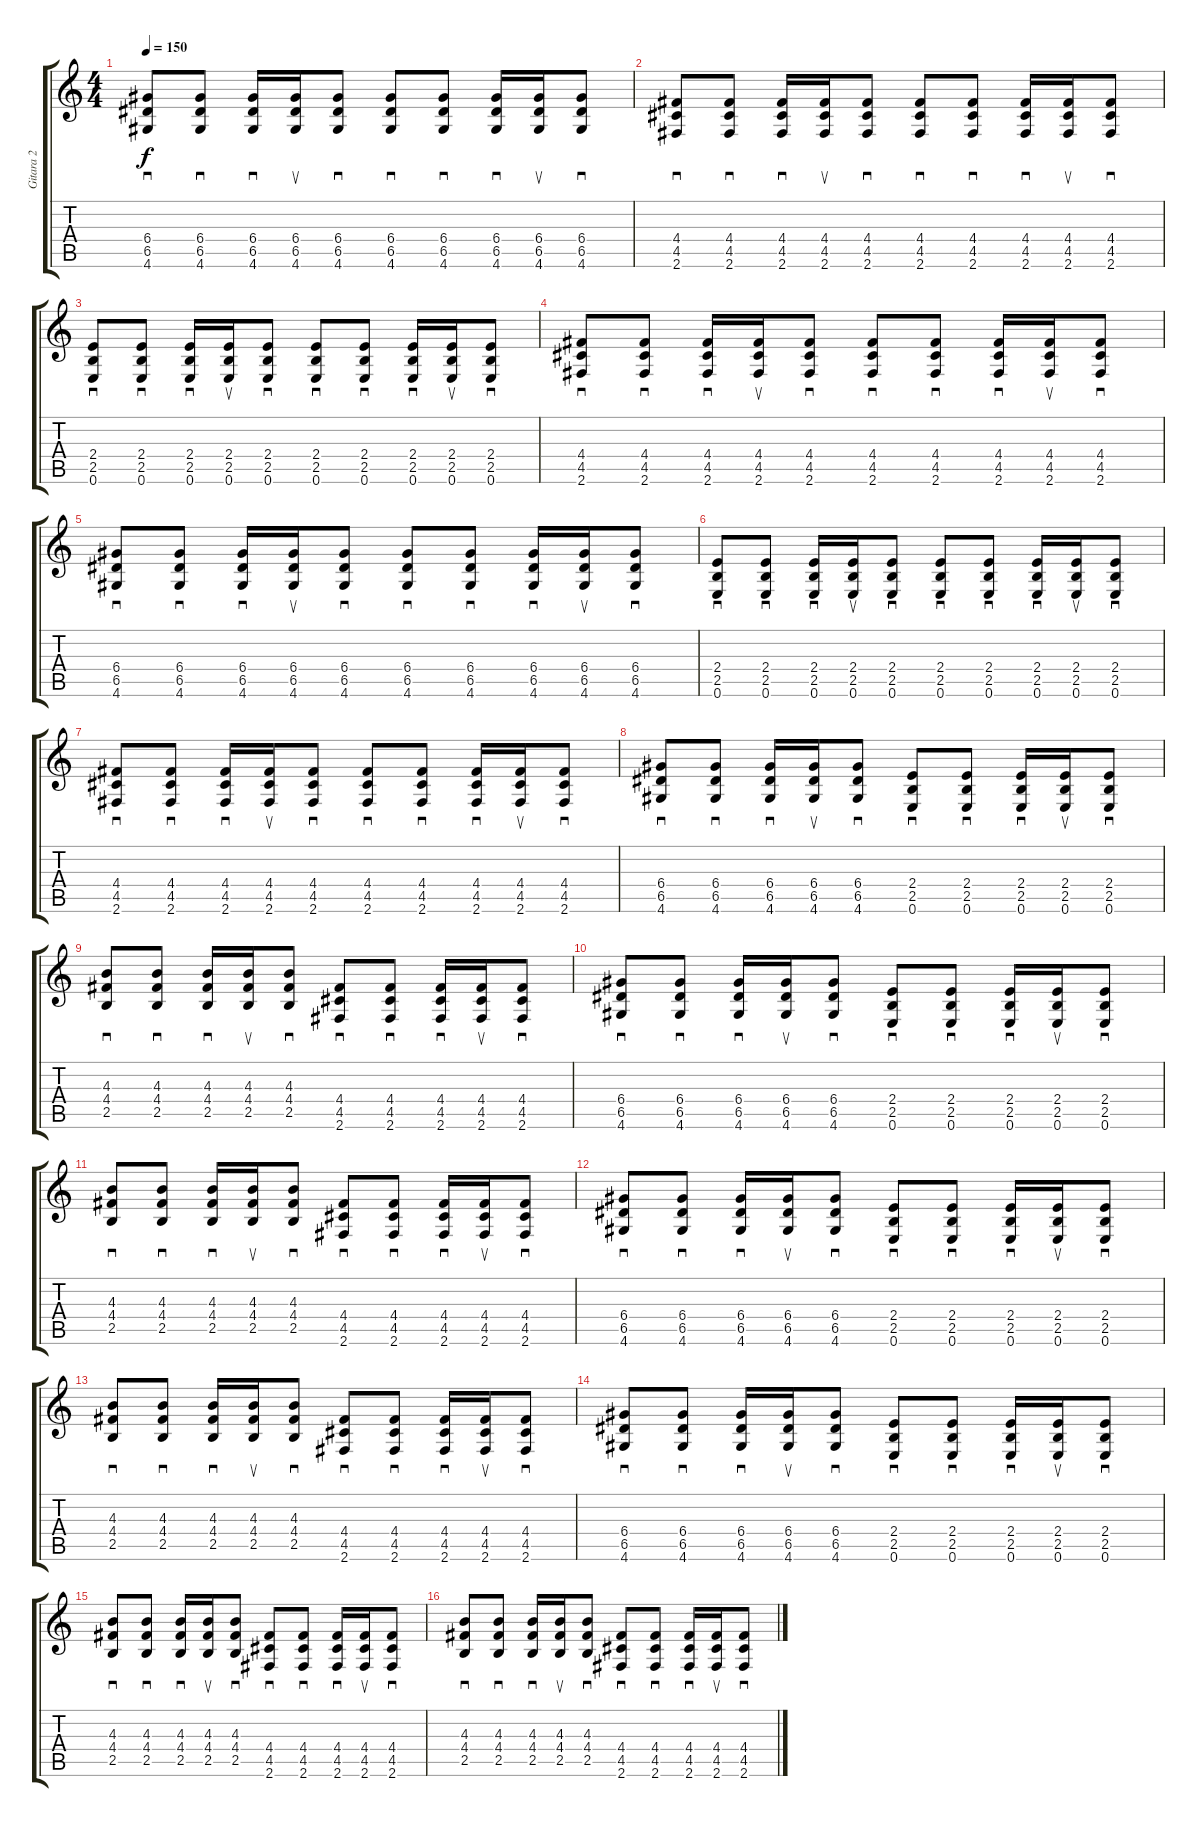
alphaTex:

\track ("Gitara 2" "Gitara 2") {instrument distortionguitar}
\staff {score tabs}
\tuning (E4 B3 G3 D3 A2 E2) {hide}
\ts (4 4)
\tempo 150
\clef g2
\ks c
(6.4 6.5 4.6).8{sd dy f} (6.4 6.5 4.6).8{sd} (6.4 6.5 4.6).16{sd} (6.4 6.5 4.6).16{su} (6.4 6.5 4.6).8{sd} (6.4 6.5 4.6).8{sd} (6.4 6.5 4.6).8{sd} (6.4 6.5 4.6).16{sd} (6.4 6.5 4.6).16{su} (6.4 6.5 4.6).8{sd} |
(4.4 4.5 2.6).8{sd} (4.4 4.5 2.6).8{sd} (4.4 4.5 2.6).16{sd} (4.4 4.5 2.6).16{su} (4.4 4.5 2.6).8{sd} (4.4 4.5 2.6).8{sd} (4.4 4.5 2.6).8{sd} (4.4 4.5 2.6).16{sd} (4.4 4.5 2.6).16{su} (4.4 4.5 2.6).8{sd} |
(2.4 2.5 0.6).8{sd} (2.4 2.5 0.6).8{sd} (2.4 2.5 0.6).16{sd} (2.4 2.5 0.6).16{su} (2.4 2.5 0.6).8{sd} (2.4 2.5 0.6).8{sd} (2.4 2.5 0.6).8{sd} (2.4 2.5 0.6).16{sd} (2.4 2.5 0.6).16{su} (2.4 2.5 0.6).8{sd} |
(4.4 4.5 2.6).8{sd} (4.4 4.5 2.6).8{sd} (4.4 4.5 2.6).16{sd} (4.4 4.5 2.6).16{su} (4.4 4.5 2.6).8{sd} (4.4 4.5 2.6).8{sd} (4.4 4.5 2.6).8{sd} (4.4 4.5 2.6).16{sd} (4.4 4.5 2.6).16{su} (4.4 4.5 2.6).8{sd} |
(6.4 6.5 4.6).8{sd} (6.4 6.5 4.6).8{sd} (6.4 6.5 4.6).16{sd} (6.4 6.5 4.6).16{su} (6.4 6.5 4.6).8{sd} (6.4 6.5 4.6).8{sd} (6.4 6.5 4.6).8{sd} (6.4 6.5 4.6).16{sd} (6.4 6.5 4.6).16{su} (6.4 6.5 4.6).8{sd} |
(2.4 2.5 0.6).8{sd} (2.4 2.5 0.6).8{sd} (2.4 2.5 0.6).16{sd} (2.4 2.5 0.6).16{su} (2.4 2.5 0.6).8{sd} (2.4 2.5 0.6).8{sd} (2.4 2.5 0.6).8{sd} (2.4 2.5 0.6).16{sd} (2.4 2.5 0.6).16{su} (2.4 2.5 0.6).8{sd} |
(4.4 4.5 2.6).8{sd} (4.4 4.5 2.6).8{sd} (4.4 4.5 2.6).16{sd} (4.4 4.5 2.6).16{su} (4.4 4.5 2.6).8{sd} (4.4 4.5 2.6).8{sd} (4.4 4.5 2.6).8{sd} (4.4 4.5 2.6).16{sd} (4.4 4.5 2.6).16{su} (4.4 4.5 2.6).8{sd} |
(6.4 6.5 4.6).8{sd} (6.4 6.5 4.6).8{sd} (6.4 6.5 4.6).16{sd} (6.4 6.5 4.6).16{su} (6.4 6.5 4.6).8{sd} (2.4 2.5 0.6).8{sd} (2.4 2.5 0.6).8{sd} (2.4 2.5 0.6).16{sd} (2.4 2.5 0.6).16{su} (2.4 2.5 0.6).8{sd} |
(4.3 4.4 2.5).8{sd} (4.3 4.4 2.5).8{sd} (4.3 4.4 2.5).16{sd} (4.3 4.4 2.5).16{su} (4.3 4.4 2.5).8{sd} (4.4 4.5 2.6).8{sd} (4.4 4.5 2.6).8{sd} (4.4 4.5 2.6).16{sd} (4.4 4.5 2.6).16{su} (4.4 4.5 2.6).8{sd} |
(6.4 6.5 4.6).8{sd} (6.4 6.5 4.6).8{sd} (6.4 6.5 4.6).16{sd} (6.4 6.5 4.6).16{su} (6.4 6.5 4.6).8{sd} (2.4 2.5 0.6).8{sd} (2.4 2.5 0.6).8{sd} (2.4 2.5 0.6).16{sd} (2.4 2.5 0.6).16{su} (2.4 2.5 0.6).8{sd} |
(4.3 4.4 2.5).8{sd} (4.3 4.4 2.5).8{sd} (4.3 4.4 2.5).16{sd} (4.3 4.4 2.5).16{su} (4.3 4.4 2.5).8{sd} (4.4 4.5 2.6).8{sd} (4.4 4.5 2.6).8{sd} (4.4 4.5 2.6).16{sd} (4.4 4.5 2.6).16{su} (4.4 4.5 2.6).8{sd} |
(6.4 6.5 4.6).8{sd} (6.4 6.5 4.6).8{sd} (6.4 6.5 4.6).16{sd} (6.4 6.5 4.6).16{su} (6.4 6.5 4.6).8{sd} (2.4 2.5 0.6).8{sd} (2.4 2.5 0.6).8{sd} (2.4 2.5 0.6).16{sd} (2.4 2.5 0.6).16{su} (2.4 2.5 0.6).8{sd} |
(4.3 4.4 2.5).8{sd} (4.3 4.4 2.5).8{sd} (4.3 4.4 2.5).16{sd} (4.3 4.4 2.5).16{su} (4.3 4.4 2.5).8{sd} (4.4 4.5 2.6).8{sd} (4.4 4.5 2.6).8{sd} (4.4 4.5 2.6).16{sd} (4.4 4.5 2.6).16{su} (4.4 4.5 2.6).8{sd} |
(6.4 6.5 4.6).8{sd} (6.4 6.5 4.6).8{sd} (6.4 6.5 4.6).16{sd} (6.4 6.5 4.6).16{su} (6.4 6.5 4.6).8{sd} (2.4 2.5 0.6).8{sd} (2.4 2.5 0.6).8{sd} (2.4 2.5 0.6).16{sd} (2.4 2.5 0.6).16{su} (2.4 2.5 0.6).8{sd} |
(4.3 4.4 2.5).8{sd} (4.3 4.4 2.5).8{sd} (4.3 4.4 2.5).16{sd} (4.3 4.4 2.5).16{su} (4.3 4.4 2.5).8{sd} (4.4 4.5 2.6).8{sd} (4.4 4.5 2.6).8{sd} (4.4 4.5 2.6).16{sd} (4.4 4.5 2.6).16{su} (4.4 4.5 2.6).8{sd} |
(4.3 4.4 2.5).8{sd} (4.3 4.4 2.5).8{sd} (4.3 4.4 2.5).16{sd} (4.3 4.4 2.5).16{su} (4.3 4.4 2.5).8{sd} (4.4 4.5 2.6).8{sd} (4.4 4.5 2.6).8{sd} (4.4 4.5 2.6).16{sd} (4.4 4.5 2.6).16{su} (4.4 4.5 2.6).8{sd}
